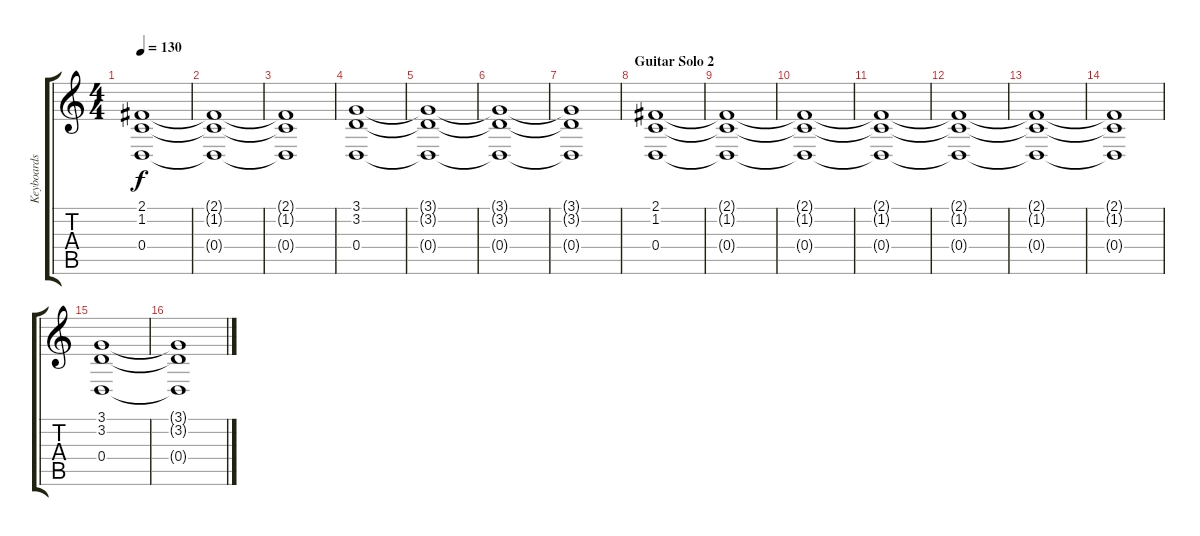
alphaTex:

\track ("Keyboards - Pad" "Keyboards ") {instrument pad7halo}
\staff {score tabs}
\tuning (E4 B3 G3 D3 A2 E2) {hide}
\ts (4 4)
\tempo 130
\clef g2
\ks c
(2.1{t} 1.2{t} 0.4{t}).1{dy f} |
(2.1{t} 1.2{t} 0.4{t}).1 |
(2.1{t} 1.2{t} 0.4{t}).1 |
(3.1 3.2 0.4).1 |
(3.1{t} 3.2{t} 0.4{t}).1 |
(3.1{t} 3.2{t} 0.4{t}).1 |
(3.1{t} 3.2{t} 0.4{t}).1 |
\section ("" "Guitar Solo 2")
(2.1 1.2 0.4).1 |
(2.1{t} 1.2{t} 0.4{t}).1 |
(2.1{t} 1.2{t} 0.4{t}).1 |
(2.1{t} 1.2{t} 0.4{t}).1 |
(2.1{t} 1.2{t} 0.4{t}).1 |
(2.1{t} 1.2{t} 0.4{t}).1 |
(2.1{t} 1.2{t} 0.4{t}).1 |
(3.1 3.2 0.4).1 |
(3.1{t} 3.2{t} 0.4{t}).1
